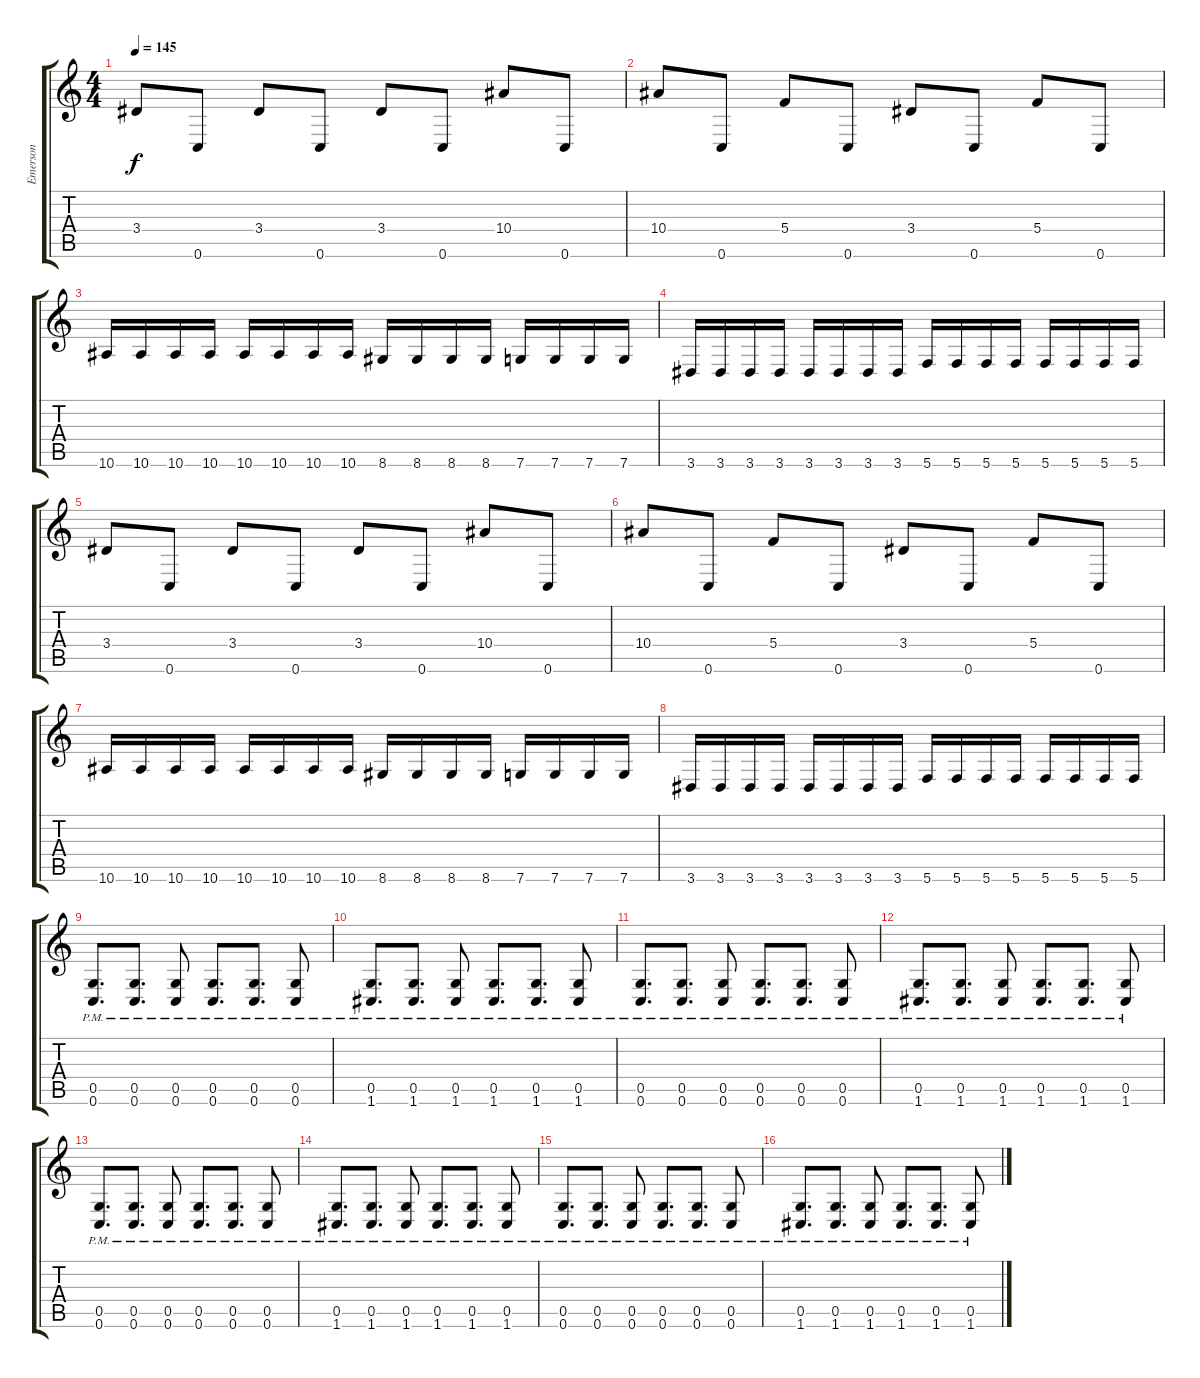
\track ("Emerson" "Emerson") {instrument distortionguitar}
\staff {score tabs}
\tuning (D4 A3 F3 C3 G2 C2) {hide}
\ts (4 4)
\tempo 145
\clef g2
\ks c
3.4.8{dy f} 0.6.8 3.4.8 0.6.8 3.4.8 0.6.8 10.4.8 0.6.8 |
10.4.8 0.6.8 5.4.8 0.6.8 3.4.8 0.6.8 5.4.8 0.6.8 |
10.6.16 10.6.16 10.6.16 10.6.16 10.6.16 10.6.16 10.6.16 10.6.16 8.6.16 8.6.16 8.6.16 8.6.16 7.6.16 7.6.16 7.6.16 7.6.16 |
3.6.16 3.6.16 3.6.16 3.6.16 3.6.16 3.6.16 3.6.16 3.6.16 5.6.16 5.6.16 5.6.16 5.6.16 5.6.16 5.6.16 5.6.16 5.6.16 |
3.4.8 0.6.8 3.4.8 0.6.8 3.4.8 0.6.8 10.4.8 0.6.8 |
10.4.8 0.6.8 5.4.8 0.6.8 3.4.8 0.6.8 5.4.8 0.6.8 |
10.6.16 10.6.16 10.6.16 10.6.16 10.6.16 10.6.16 10.6.16 10.6.16 8.6.16 8.6.16 8.6.16 8.6.16 7.6.16 7.6.16 7.6.16 7.6.16 |
3.6.16 3.6.16 3.6.16 3.6.16 3.6.16 3.6.16 3.6.16 3.6.16 5.6.16 5.6.16 5.6.16 5.6.16 5.6.16 5.6.16 5.6.16 5.6.16 |
(0.5{pm} 0.6{pm}).8{d} (0.5{pm} 0.6{pm}).8{d} (0.5{pm} 0.6{pm}).8 (0.5{pm} 0.6{pm}).8{d} (0.5{pm} 0.6{pm}).8{d} (0.5{pm} 0.6{pm}).8 |
(0.5{pm} 1.6{pm}).8{d} (0.5{pm} 1.6{pm}).8{d} (0.5{pm} 1.6{pm}).8 (0.5{pm} 1.6{pm}).8{d} (0.5{pm} 1.6{pm}).8{d} (0.5{pm} 1.6{pm}).8 |
(0.5{pm} 0.6{pm}).8{d} (0.5{pm} 0.6{pm}).8{d} (0.5{pm} 0.6{pm}).8 (0.5{pm} 0.6{pm}).8{d} (0.5{pm} 0.6{pm}).8{d} (0.5{pm} 0.6{pm}).8 |
(0.5{pm} 1.6{pm}).8{d} (0.5{pm} 1.6{pm}).8{d} (0.5{pm} 1.6{pm}).8 (0.5{pm} 1.6{pm}).8{d} (0.5{pm} 1.6{pm}).8{d} (0.5{pm} 1.6{pm}).8 |
(0.5{pm} 0.6{pm}).8{d} (0.5{pm} 0.6{pm}).8{d} (0.5{pm} 0.6{pm}).8 (0.5{pm} 0.6{pm}).8{d} (0.5{pm} 0.6{pm}).8{d} (0.5{pm} 0.6{pm}).8 |
(0.5{pm} 1.6{pm}).8{d} (0.5{pm} 1.6{pm}).8{d} (0.5{pm} 1.6{pm}).8 (0.5{pm} 1.6{pm}).8{d} (0.5{pm} 1.6{pm}).8{d} (0.5{pm} 1.6{pm}).8 |
(0.5{pm} 0.6{pm}).8{d} (0.5{pm} 0.6{pm}).8{d} (0.5{pm} 0.6{pm}).8 (0.5{pm} 0.6{pm}).8{d} (0.5{pm} 0.6{pm}).8{d} (0.5{pm} 0.6{pm}).8 |
(0.5{pm} 1.6{pm}).8{d} (0.5{pm} 1.6{pm}).8{d} (0.5{pm} 1.6{pm}).8 (0.5{pm} 1.6{pm}).8{d} (0.5{pm} 1.6{pm}).8{d} (0.5{pm} 1.6{pm}).8
